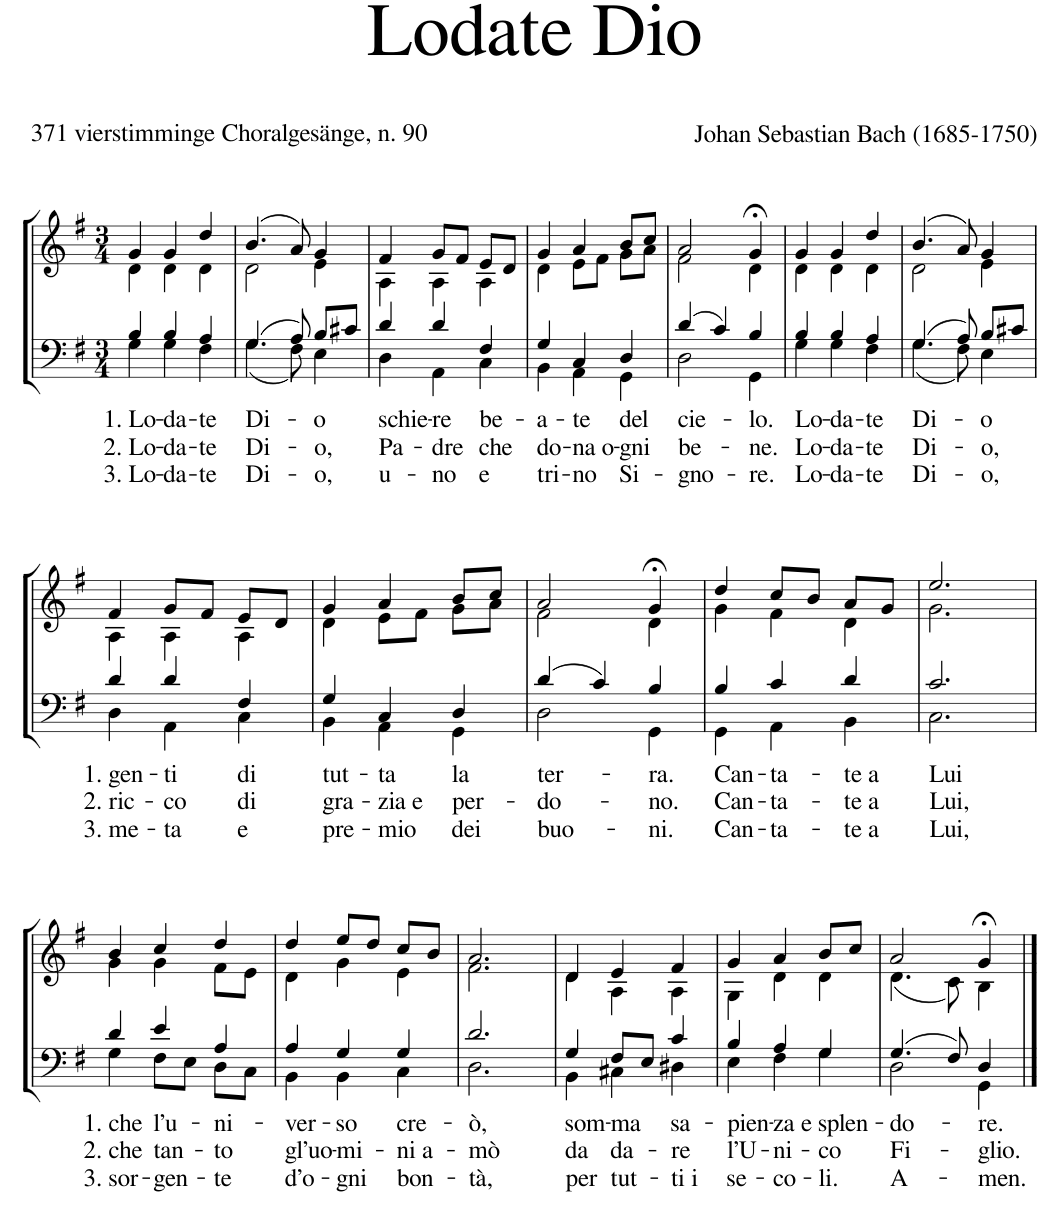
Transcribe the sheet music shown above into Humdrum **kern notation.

**kern	**text	**text	**text	**kern
*part2	*part2	*part2	*part2	*part1
*staff2	*staff2	*staff2	*staff2	*staff1
*I"Bass	*	*	*	*I"Soprano
*clefF4	*	*	*	*clefG2
*k[f#]	*	*	*	*k[f#]
*M3/4	*	*	*	*M3/4
=1	=1	=1	=1	=1
*^	*	*	*	*
!	!	!LO:LY:b	!LO:LY:b	!LO:LY:b	!
*	*	*	*	*	*^
4B/	4G\	1. Lo-	2. Lo-	3. Lo-	4g/	4d\
!	!	!LO:LY:b	!LO:LY:b	!LO:LY:b	!	!
4B/	4G\	-da-	-da-	-da-	4g/	4d\
!	!	!LO:LY:b	!LO:LY:b	!LO:LY:b	!	!
4A/	4F#\	-te	-te	-te	4dd/	4d\
=2	=2	=2	=2	=2	=2	=2
!	!	!LO:LY:b	!LO:LY:b	!LO:LY:b	!	!
(4.G/	(4.G\	Di-	Di-	Di-	(4.b/	2d\
8A/)	8F#\)	.	.	.	8a/)	.
!	!	!LO:LY:b	!LO:LY:b	!LO:LY:b	!	!
8B/L	4E\	-o	-o,	-o,	4g/	4e\
8c#X/J	.	.	.	.	.	.
=3	=3	=3	=3	=3	=3	=3
!	!	!LO:LY:b	!LO:LY:b	!LO:LY:b	!	!
4d/	4D\	schie-	Pa-	u-	4f#/	4A\
!	!	!LO:LY:b	!LO:LY:b	!LO:LY:b	!	!
4d/	4AA\	-re	-dre	-no	8g/L	4A\
.	.	.	.	.	8f#/J	.
!	!	!LO:LY:b	!LO:LY:b	!LO:LY:b	!	!
4F#/	4C\	be-	che	e	8e/L	4A\
.	.	.	.	.	8d/J	.
=4	=4	=4	=4	=4	=4	=4
!	!	!LO:LY:b	!LO:LY:b	!LO:LY:b	!	!
4G/	4BB\	-a-	do-	tri-	4g/	4d\
!	!	!LO:LY:b	!LO:LY:b	!LO:LY:b	!	!
4C/	4AA\	-te	-na o-	-no	4a/	8e\L
.	.	.	.	.	.	8f#\J
!	!	!LO:LY:b	!LO:LY:b	!LO:LY:b	!	!
4D/	4GG\	del	-gni	Si-	8b/L	8g\L
.	.	.	.	.	8cc/J	8a\J
=5	=5	=5	=5	=5	=5	=5
!	!	!LO:LY:b	!LO:LY:b	!LO:LY:b	!	!
(4d/	2D\	cie-	be-	-gno-	2a/	2f#\
4c/)	.	.	.	.	.	.
!	!	!LO:LY:b	!LO:LY:b	!LO:LY:b	!	!
4B/	4GG\	-lo.	-ne.	-re.	4g;</	4d\
=6	=6	=6	=6	=6	=6	=6
!	!	!LO:LY:b	!LO:LY:b	!LO:LY:b	!	!
4B/	4G\	Lo-	Lo-	Lo-	4g/	4d\
!	!	!LO:LY:b	!LO:LY:b	!LO:LY:b	!	!
4B/	4G\	-da-	-da-	-da-	4g/	4d\
!	!	!LO:LY:b	!LO:LY:b	!LO:LY:b	!	!
4A/	4F#\	-te	-te	-te	4dd/	4d\
=7	=7	=7	=7	=7	=7	=7
!	!	!LO:LY:b	!LO:LY:b	!LO:LY:b	!	!
(4.G/	(4.G\	Di-	Di-	Di-	(4.b/	2d\
8A/)	8F#\)	.	.	.	8a/)	.
!	!	!LO:LY:b	!LO:LY:b	!LO:LY:b	!	!
8B/L	4E\	-o	-o,	-o,	4g/	4e\
8c#X/J	.	.	.	.	.	.
!!LO:LB:g=z	!!
=8	=8	=8	=8	=8	=8	=8
!	!	!LO:LY:b	!LO:LY:b	!LO:LY:b	!	!
4d/	4D\	1. gen-	2. ric-	3. me-	4f#/	4A\
!	!	!LO:LY:b	!LO:LY:b	!LO:LY:b	!	!
4d/	4AA\	-ti	-co	-ta	8g/L	4A\
.	.	.	.	.	8f#/J	.
!	!	!LO:LY:b	!LO:LY:b	!LO:LY:b	!	!
4F#/	4C\	di	di	e	8e/L	4A\
.	.	.	.	.	8d/J	.
=9	=9	=9	=9	=9	=9	=9
!	!	!LO:LY:b	!LO:LY:b	!LO:LY:b	!	!
4G/	4BB\	tut-	gra-	pre-	4g/	4d\
!	!	!LO:LY:b	!LO:LY:b	!LO:LY:b	!	!
4C/	4AA\	-ta	-zia e	-mio	4a/	8e\L
.	.	.	.	.	.	8f#\J
!	!	!LO:LY:b	!LO:LY:b	!LO:LY:b	!	!
4D/	4GG\	la	per-	dei	8b/L	8g\L
.	.	.	.	.	8cc/J	8a\J
=10	=10	=10	=10	=10	=10	=10
!	!	!LO:LY:b	!LO:LY:b	!LO:LY:b	!	!
(4d/	2D\	ter-	-do-	buo-	2a/	2f#\
4c/)	.	.	.	.	.	.
!	!	!LO:LY:b	!LO:LY:b	!LO:LY:b	!	!
4B/	4GG\	-ra.	no.	-ni.	4g;</	4d\
=11	=11	=11	=11	=11	=11	=11
!	!	!LO:LY:b	!LO:LY:b	!LO:LY:b	!	!
4B/	4GG\	Can-	Can-	Can-	4dd/	4g\
!	!	!LO:LY:b	!LO:LY:b	!LO:LY:b	!	!
4c/	4AA\	-ta-	-ta-	-ta-	8cc/L	4f#\
.	.	.	.	.	8b/J	.
!	!	!LO:LY:b	!LO:LY:b	!LO:LY:b	!	!
4d/	4BB\	-te a	-te a	-te a	8a/L	4d\
.	.	.	.	.	8g/J	.
=12	=12	=12	=12	=12	=12	=12
!	!	!LO:LY:b	!LO:LY:b	!LO:LY:b	!	!
2.c/	2.C\	Lui	Lui,	Lui,	2.ee/	2.g\
!!LO:LB:g=z	!!
=13	=13	=13	=13	=13	=13	=13
!	!	!LO:LY:b	!LO:LY:b	!LO:LY:b	!	!
4d/	4G\	1. che	2. che	3. sor-	4b/	4g\
!	!	!LO:LY:b	!LO:LY:b	!LO:LY:b	!	!
4e/	8F#\L	l’u-	tan-	-gen-	4cc/	4g\
.	8E\J	.	.	.	.	.
!	!	!LO:LY:b	!LO:LY:b	!LO:LY:b	!	!
4A/	8D\L	-ni-	-to	-te	4dd/	8f#\L
.	8C\J	.	.	.	.	8e\J
=14	=14	=14	=14	=14	=14	=14
!	!	!LO:LY:b	!LO:LY:b	!LO:LY:b	!	!
4A/	4BB\	-ver-	gl’uo-	d’o-	4dd/	4d\
!	!	!LO:LY:b	!LO:LY:b	!LO:LY:b	!	!
4G/	4BB\	-so	-mi-	-gni	8ee/L	4g\
.	.	.	.	.	8dd/J	.
!	!	!LO:LY:b	!LO:LY:b	!LO:LY:b	!	!
4G/	4C\	cre-	-ni a-	bon-	8cc/L	4e\
.	.	.	.	.	8b/J	.
=15	=15	=15	=15	=15	=15	=15
!	!	!LO:LY:b	!LO:LY:b	!LO:LY:b	!	!
2.d/	2.D\	-ò,	-mò	-tà,	2.a/	2.f#\
=16	=16	=16	=16	=16	=16	=16
!	!	!LO:LY:b	!LO:LY:b	!LO:LY:b	!	!
4G/	4BB\	som-	da	per	4d/	4d\
!	!	!LO:LY:b	!LO:LY:b	!LO:LY:b	!	!
8F#/L	4C#X\	-ma	da-	tut-	4e/	4A\
8E/J	.	.	.	.	.	.
!	!	!LO:LY:b	!LO:LY:b	!LO:LY:b	!	!
4c/	4D#X\	sa-	-re	-ti i	4f#/	4A\
=17	=17	=17	=17	=17	=17	=17
!	!	!LO:LY:b	!LO:LY:b	!LO:LY:b	!	!
4B/	4E\	-pien-	l’U-	se-	4g/	4G\
!	!	!LO:LY:b	!LO:LY:b	!LO:LY:b	!	!
4A/	4F#\	-za e	-ni-	-co-	4a/	4d\
!	!	!LO:LY:b	!LO:LY:b	!LO:LY:b	!	!
4G/	4G\	splen-	-co	-li.	8b/L	4d\
.	.	.	.	.	8cc/J	.
=18	=18	=18	=18	=18	=18	=18
!	!	!LO:LY:b	!LO:LY:b	!LO:LY:b	!	!
(4.G/	2D\	-do-	Fi-	A-	2a/	(4.d\
8F#/)	.	.	.	.	.	8c\)
!	!	!LO:LY:b	!LO:LY:b	!LO:LY:b	!	!
4D/	4GG\	-re.	-glio.	-men.	4g;</	4B\
*v	*v	*	*	*	*	*
*	*	*	*	*v	*v
==	==	==	==	==
*-	*-	*-	*-	*-
